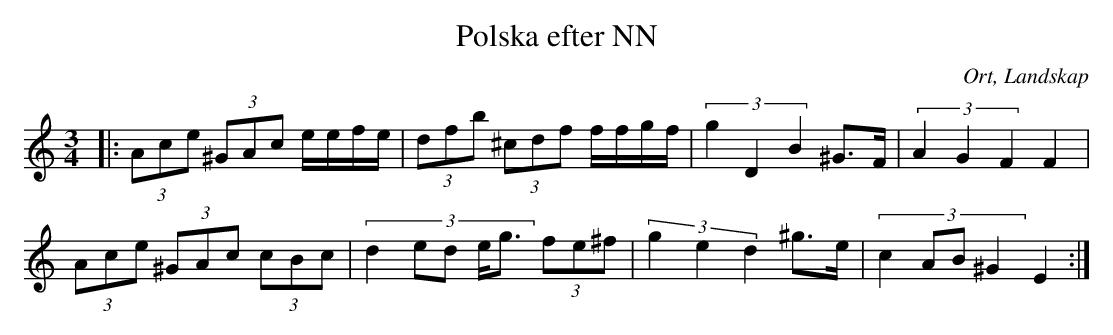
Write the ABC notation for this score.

X:1
T:Polska efter NN
O:Ort, Landskap
M:3/4
L:1/8
K:C
|: (3 Ace (3^GAc e/e/f/e/| (3 dfb (3^cdf f/f/g/f/|(3:2:3 g2 D2 B2 ^G>F|(3:2:3 A2 G2 F2 F2|
(3 Ace (3^GAc (3cBc| (3:2:5 d2 ed e<g (3fe^f|(3:2:3 g2 e2 d2 ^g>e|(3:2:4 c2 AB ^G2 E2:|
